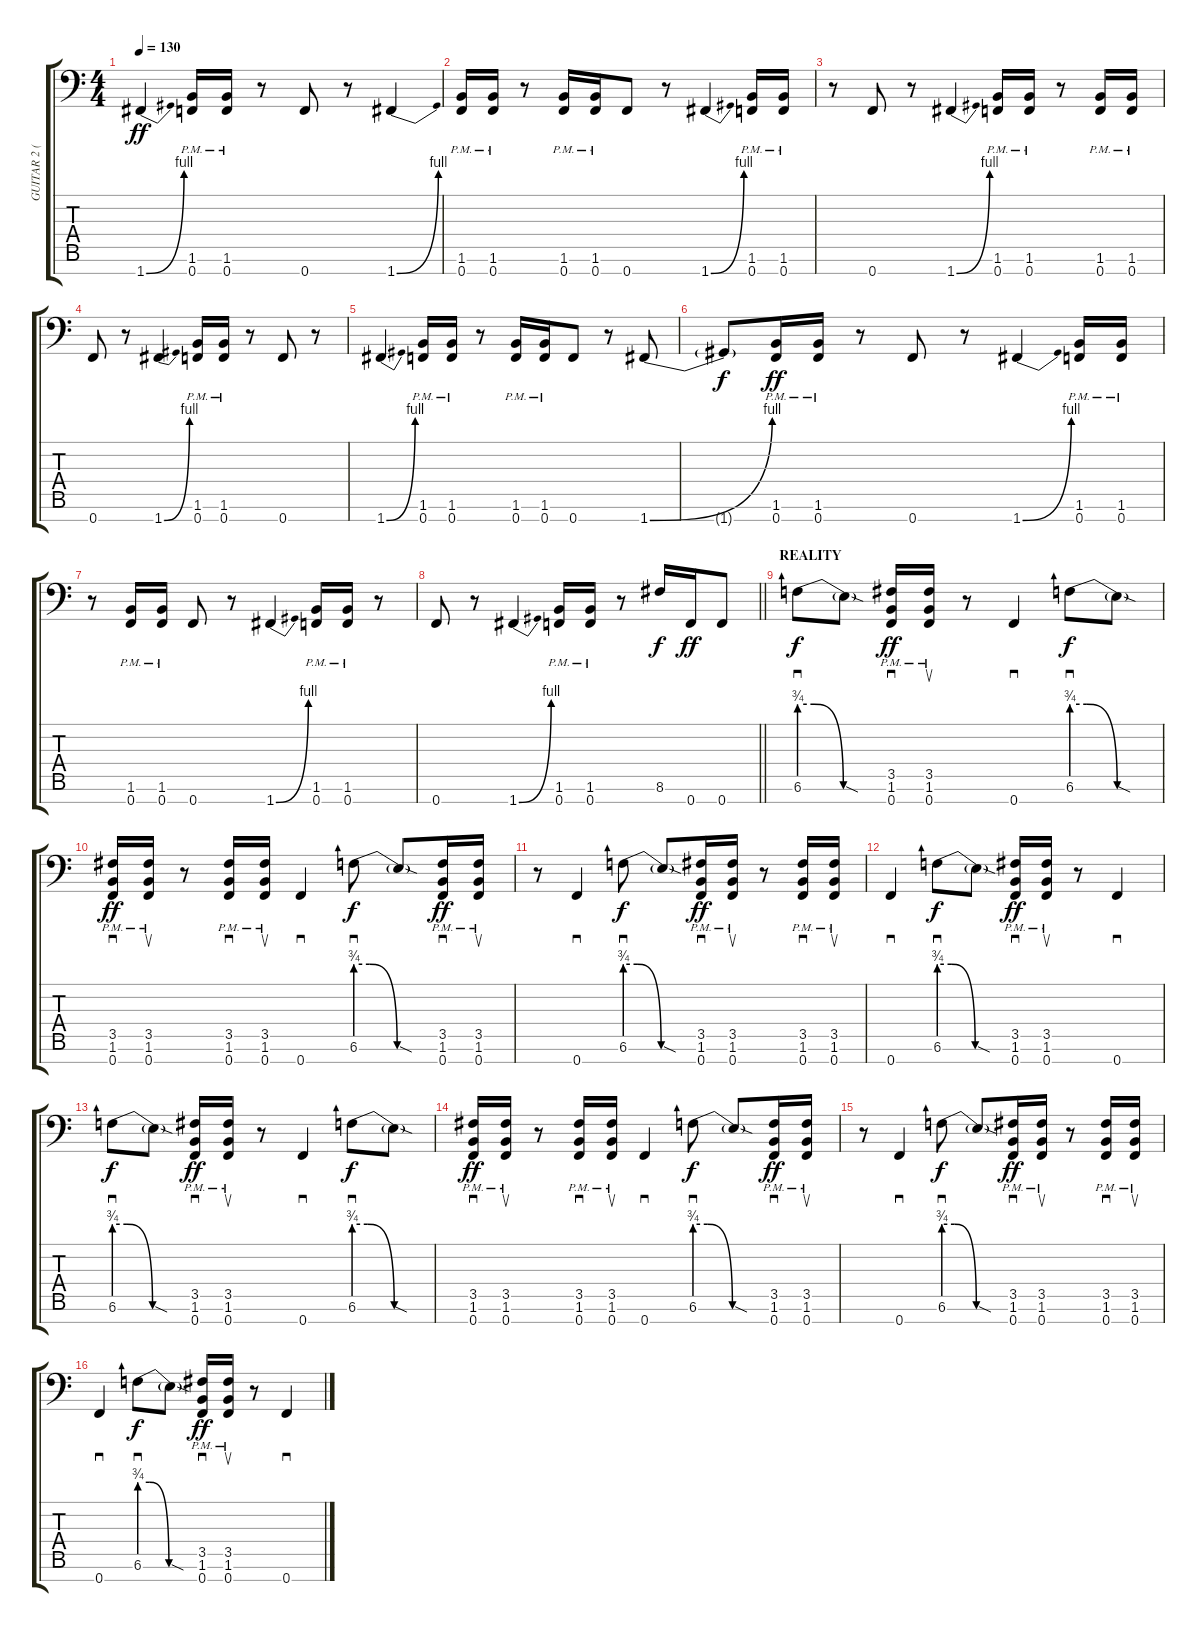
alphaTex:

\track ("GUITAR 2 (Marten Hagstrom)" "GUITAR 2 (") {instrument distortionguitar}
\staff {score tabs}
\tuning (Bb3 F3 Db3 Ab2 Eb2 Bb1 F1) {hide}
\ts (4 4)
\tempo 130
\clef f4
\ks c
1.7{be (bend 0 0 60 4)}.4{dy ff} (1.6 0.7{pm}).16 (1.6 0.7{pm}).16 r.8 0.7.8 r.8 1.7{be (bend 0 0 60 4)}.4 |
(1.6 0.7{pm}).16 (1.6 0.7{pm}).16 r.8 (1.6 0.7{pm}).16 (1.6 0.7{pm}).16 0.7.8 r.8 1.7{be (bend 0 0 60 4)}.4 (1.6 0.7{pm}).16 (1.6 0.7{pm}).16 |
r.8 0.7.8 r.8 1.7{be (bend 0 0 60 4)}.4 (1.6 0.7{pm}).16 (1.6 0.7{pm}).16 r.8 (1.6 0.7{pm}).16 (1.6 0.7{pm}).16 |
0.7.8 r.8 1.7{be (bend 0 0 60 4)}.4 (1.6 0.7{pm}).16 (1.6 0.7{pm}).16 r.8 0.7.8 r.8 |
1.7{be (bend 0 0 60 4)}.4 (1.6 0.7{pm}).16 (1.6 0.7{pm}).16 r.8 (1.6 0.7{pm}).16 (1.6 0.7{pm}).16 0.7.8 r.8 1.7{be (bend 0 0 60 4)}.8 |
1.7{t}.8{dy f} (1.6 0.7{pm}).16{dy ff} (1.6 0.7{pm}).16 r.8 0.7.8 r.8 1.7{be (bend 0 0 60 4)}.4 (1.6 0.7{pm}).16 (1.6 0.7{pm}).16 |
r.8 (1.6 0.7{pm}).16 (1.6 0.7{pm}).16 0.7.8 r.8 1.7{be (bend 0 0 60 4)}.4 (1.6 0.7{pm}).16 (1.6 0.7{pm}).16 r.8 |
\barLineRight lightlight
0.7.8 r.8 1.7{be (bend 0 0 60 4)}.4 (1.6 0.7{pm}).16 (1.6 0.7{pm}).16 r.8 8.6.16{dy f} 0.7.16{dy ff} 0.7.8 |
\section ("" "REALITY")
6.6{be (custom 0 3 10 3 30 0 60 0)}.8{sd dy f} 6.6{sod t}.8 (3.5 1.6 0.7{pm}).16{sd dy ff} (3.5 1.6 0.7{pm}).16{su} r.8 0.7.4{sd} 6.6{be (custom 0 3 10 3 30 0 60 0)}.8{sd dy f} 6.6{sod t}.8 |
(3.5 1.6 0.7{pm}).16{sd dy ff} (3.5 1.6 0.7{pm}).16{su} r.8 (3.5 1.6 0.7{pm}).16{sd} (3.5 1.6 0.7{pm}).16{su} 0.7.4{sd} 6.6{be (custom 0 3 10 3 30 0 60 0)}.8{sd dy f} 6.6{sod t}.8 (3.5 1.6 0.7{pm}).16{sd dy ff} (3.5 1.6 0.7{pm}).16{su} |
r.8 0.7.4{sd} 6.6{be (custom 0 3 10 3 30 0 60 0)}.8{sd dy f} 6.6{sod t}.8 (3.5 1.6 0.7{pm}).16{sd dy ff} (3.5 1.6 0.7{pm}).16{su} r.8 (3.5 1.6 0.7{pm}).16{sd} (3.5 1.6 0.7{pm}).16{su} |
0.7.4{sd} 6.6{be (custom 0 3 10 3 30 0 60 0)}.8{sd dy f} 6.6{sod t}.8 (3.5 1.6 0.7{pm}).16{sd dy ff} (3.5 1.6 0.7{pm}).16{su} r.8 0.7.4{sd} |
6.6{be (custom 0 3 10 3 30 0 60 0)}.8{sd dy f} 6.6{sod t}.8 (3.5 1.6 0.7{pm}).16{sd dy ff} (3.5 1.6 0.7{pm}).16{su} r.8 0.7.4{sd} 6.6{be (custom 0 3 10 3 30 0 60 0)}.8{sd dy f} 6.6{sod t}.8 |
(3.5 1.6 0.7{pm}).16{sd dy ff} (3.5 1.6 0.7{pm}).16{su} r.8 (3.5 1.6 0.7{pm}).16{sd} (3.5 1.6 0.7{pm}).16{su} 0.7.4{sd} 6.6{be (custom 0 3 10 3 30 0 60 0)}.8{sd dy f} 6.6{sod t}.8 (3.5 1.6 0.7{pm}).16{sd dy ff} (3.5 1.6 0.7{pm}).16{su} |
r.8 0.7.4{sd} 6.6{be (custom 0 3 10 3 30 0 60 0)}.8{sd dy f} 6.6{sod t}.8 (3.5 1.6 0.7{pm}).16{sd dy ff} (3.5 1.6 0.7{pm}).16{su} r.8 (3.5 1.6 0.7{pm}).16{sd} (3.5 1.6 0.7{pm}).16{su} |
0.7.4{sd} 6.6{be (custom 0 3 10 3 30 0 60 0)}.8{sd dy f} 6.6{sod t}.8 (3.5 1.6 0.7{pm}).16{sd dy ff} (3.5 1.6 0.7{pm}).16{su} r.8 0.7.4{sd}
